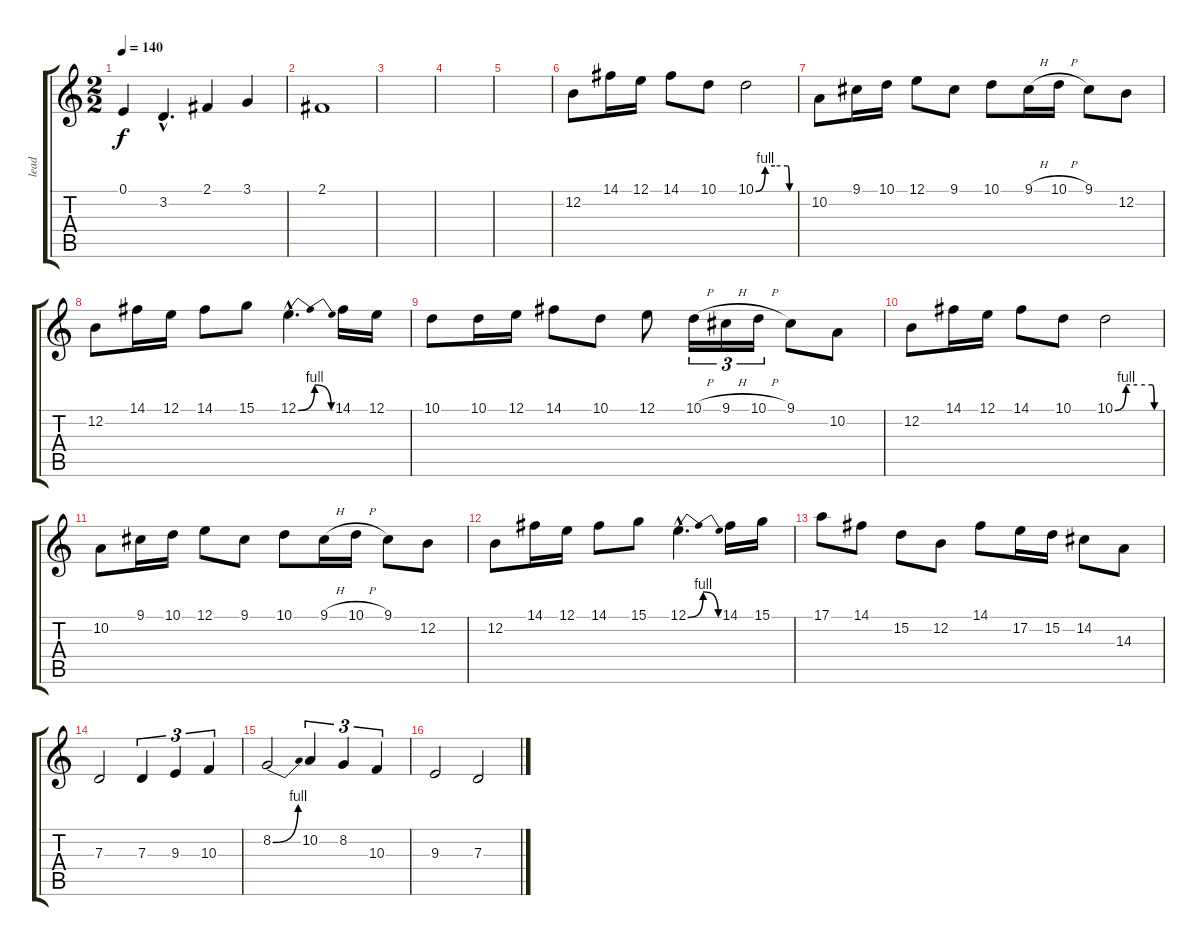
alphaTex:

\track ("lead" "lead") {instrument violin}
\staff {score tabs}
\tuning (E4 B3 G3 D3 A2 E2) {hide}
\ts (2 2)
\tempo 140
\clef g2
\ks c
0.1.4{dy f} 3.2{hac}.4{d} 2.1.4 3.1.4 |
2.1.1 |
|
|
|
12.2.8 14.1.16 12.1.16 14.1.8 10.1.8 10.1{be (custom 0 0 15 4 30 4 50 4 53 0 60 0)}.2 |
10.2.8 9.1.16 10.1.16 12.1.8 9.1.8 10.1.8 9.1{h}.16 10.1{h}.16 9.1.8 12.2.8 |
12.2.8 14.1.16 12.1.16 14.1.8 15.1.8 12.1{be (bendrelease 0 0 5 4 29 4 60 0) hac}.4{d} 14.1.16 12.1.16 |
10.1.8 10.1.16 12.1.16 14.1.8 10.1.8 12.1.8 10.1{h}.16{tu (3 2)} 9.1{h}.16{tu (3 2)} 10.1{h}.16{tu (3 2)} 9.1.8 10.2.8 |
12.2.8 14.1.16 12.1.16 14.1.8 10.1.8 10.1{be (custom 0 0 15 4 30 4 50 4 53 0 60 0)}.2 |
10.2.8 9.1.16 10.1.16 12.1.8 9.1.8 10.1.8 9.1{h}.16 10.1{h}.16 9.1.8 12.2.8 |
12.2.8 14.1.16 12.1.16 14.1.8 15.1.8 12.1{be (bendrelease 0 0 5 4 29 4 60 0) hac}.4{d} 14.1.16 15.1.16 |
17.1.8 14.1.8 15.2.8 12.2.8 14.1.8 17.2.16 15.2.16 14.2.8 14.3.8 |
7.3.2 7.3.4{tu (3 2)} 9.3.4{tu (3 2)} 10.3.4{tu (3 2)} |
8.2{be (bend 0 0 60 4)}.2 10.2.4{tu (3 2)} 8.2.4{tu (3 2)} 10.3.4{tu (3 2)} |
9.3.2 7.3.2
